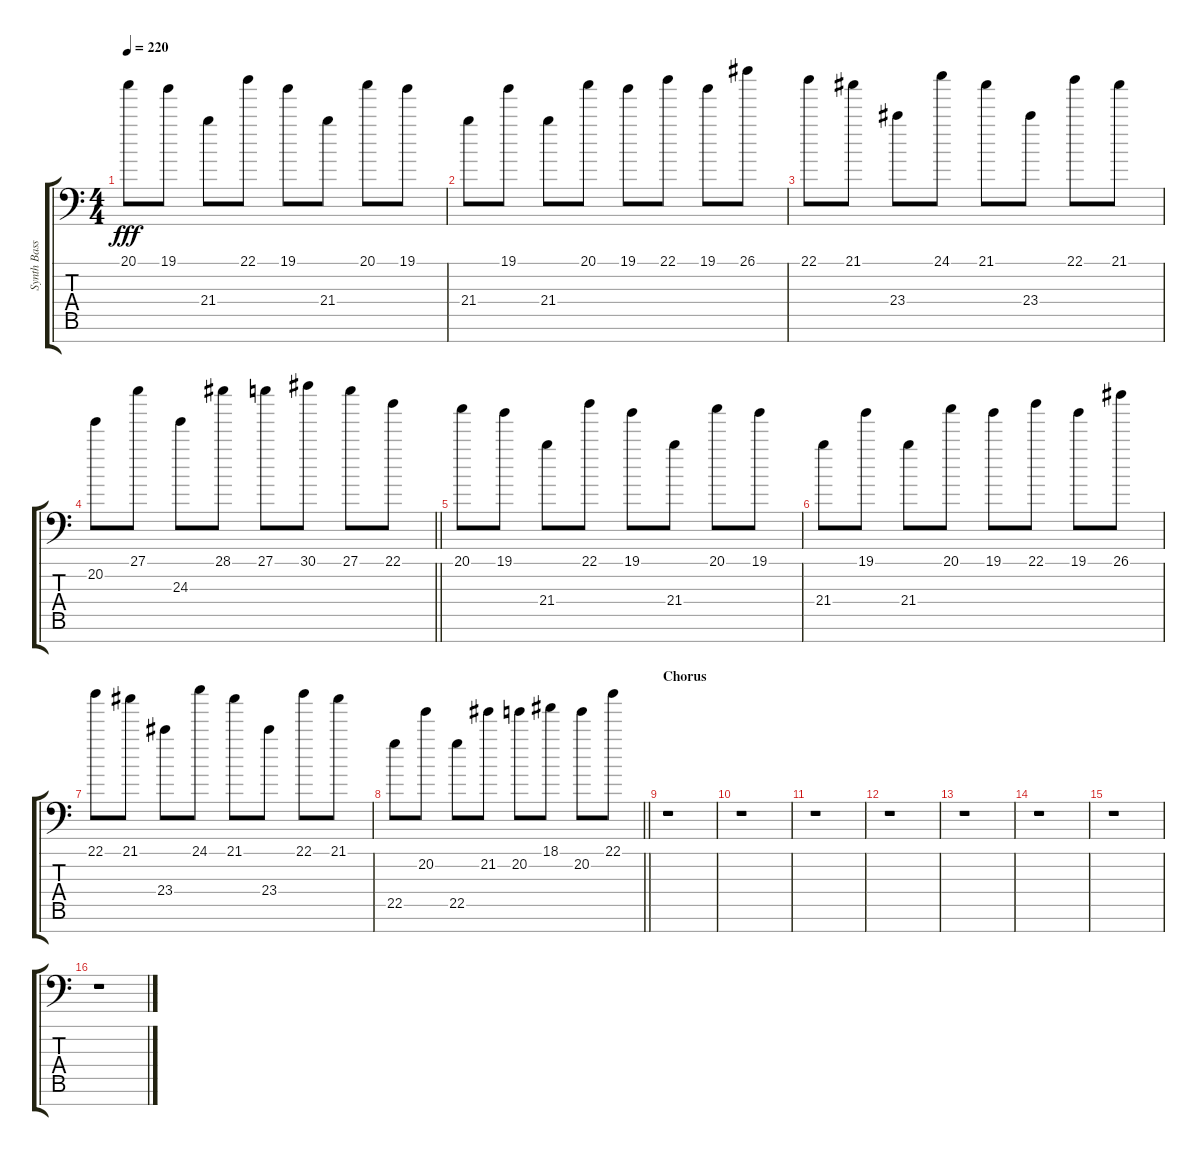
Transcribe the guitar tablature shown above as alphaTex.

\track ("Synth Bass 2" "Synth Bass") {instrument synthbass2}
\staff {score tabs}
\tuning (E4 B3 G3 D3 A2 E2 C-1) {hide}
\ts (4 4)
\tempo 220
\clef f4
\ks c
20.1.8{dy fff} 19.1.8 21.4.8 22.1.8 19.1.8 21.4.8 20.1.8 19.1.8 |
21.4.8 19.1.8 21.4.8 20.1.8 19.1.8 22.1.8 19.1.8 26.1.8 |
22.1.8 21.1.8 23.4.8 24.1.8 21.1.8 23.4.8 22.1.8 21.1.8 |
\barLineRight lightlight
20.2.8 27.1.8 24.3.8 28.1.8 27.1.8 30.1.8 27.1.8 22.1.8 |
20.1.8 19.1.8 21.4.8 22.1.8 19.1.8 21.4.8 20.1.8 19.1.8 |
21.4.8 19.1.8 21.4.8 20.1.8 19.1.8 22.1.8 19.1.8 26.1.8 |
22.1.8 21.1.8 23.4.8 24.1.8 21.1.8 23.4.8 22.1.8 21.1.8 |
\barLineRight lightlight
22.5.8 20.2.8 22.5.8 21.2.8 20.2.8 18.1.8 20.2.8 22.1.8 |
\section ("" "Chorus")
r.1 |
r.1 |
r.1 |
r.1 |
r.1 |
r.1 |
r.1 |
r.1
